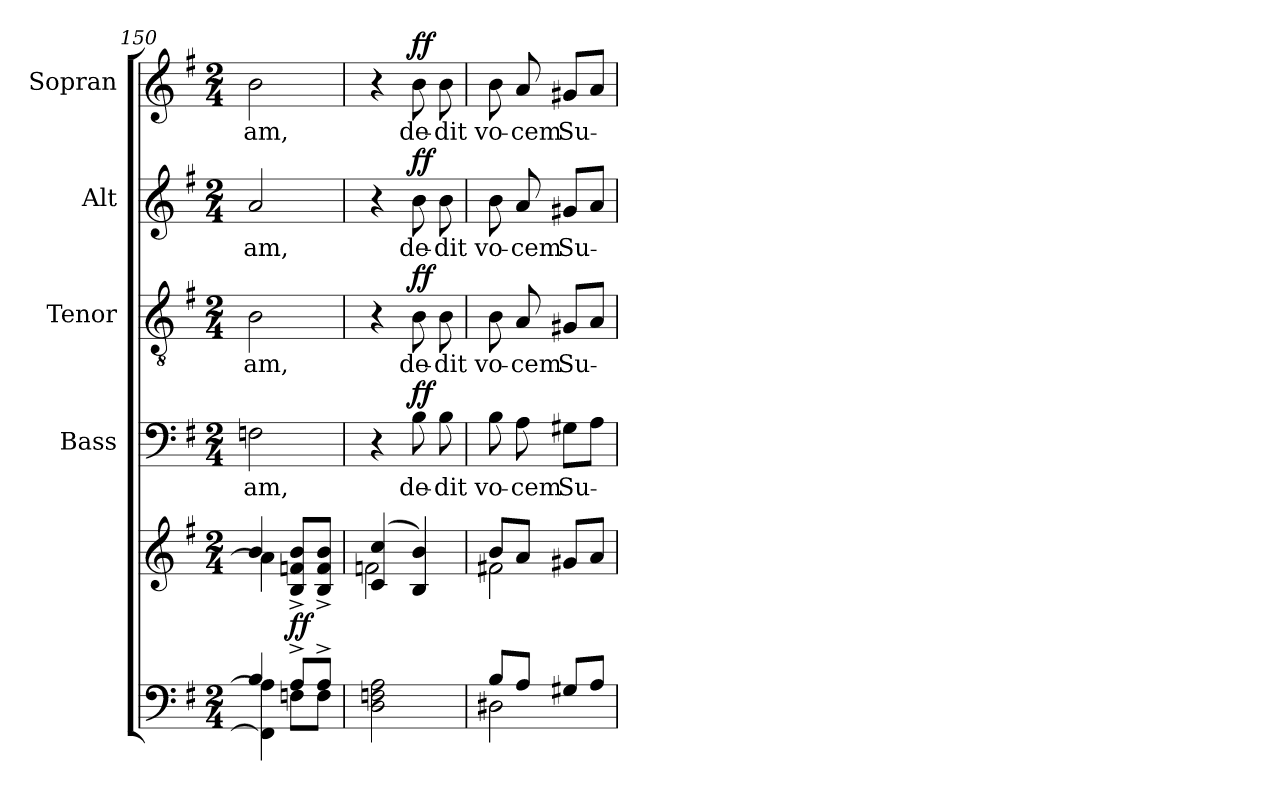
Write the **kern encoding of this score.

**kern	**kern	**dynam	**kern	**text	**dynam	**kern	**text	**dynam	**kern	**text	**dynam	**kern	**text	**dynam
*part5	*part5	*part5	*part4	*part4	*part4	*part3	*part3	*part3	*part2	*part2	*part2	*part1	*part1	*part1
*staff6	*staff5	*staff5/6	*staff4	*staff4	*staff4	*staff3	*staff3	*staff3	*staff2	*staff2	*staff2	*staff1	*staff1	*staff1
*	*	*	*I"Bass	*	*	*I"Tenor	*	*	*I"Alt	*	*	*I"Sopran	*	*
*	*	*	*I'B.	*	*	*I'T.	*	*	*I'A.	*	*	*I'S.	*	*
*clefF4	*clefG2	*	*clefF4	*	*	*clefGv2	*	*	*clefG2	*	*	*clefG2	*	*
*k[f#]	*k[f#]	*	*k[f#]	*	*	*k[f#]	*	*	*k[f#]	*	*	*k[f#]	*	*
*G:	*G:	*	*G:	*	*	*G:	*	*	*G:	*	*	*G:	*	*
*M2/4	*M2/4	*	*M2/4	*	*	*M2/4	*	*	*M2/4	*	*	*M2/4	*	*
=150	=150	=150	=150	=150	=150	=150	=150	=150	=150	=150	=150	=150	=150	=150
*^	*^	*	*	*	*	*	*	*	*	*	*	*	*	*
!	!	!	!	!	!	!LO:LY:b	!	!	!LO:LY:b	!	!	!LO:LY:b	!	!	!LO:LY:b	!
4B/	4FF\] 4A\]	4b/	4a\]	.	2Fn\	-am,	.	2B\	-am,	.	2a/	-am,	.	2b\	-am,	.
!	!	!	!	!LO:DY:b	!	!	!	!	!	!	!	!	!	!	!	!
8A^</L	8Fn\L	8B/^< 8fn/^< 8b/^<L	4ryy	ff	.	.	.	.	.	.	.	.	.	.	.	.
8A^</J	8F\J	8B/^< 8f/^< 8b/^<J	.	.	.	.	.	.	.	.	.	.	.	.	.	.
*v	*v	*	*	*	*	*	*	*	*	*	*	*	*	*	*	*
=151	=151	=151	=151	=151	=151	=151	=151	=151	=151	=151	=151	=151	=151	=151	=151
2D\ 2Fn\ 2A\	(<4c/ 4cc/	2fn\	.	4r	.	.	4r	.	.	4r	.	.	4r	.	.
!	!	!	!	!	!LO:LY:b	!LO:DY:a	!	!LO:LY:b	!LO:DY:a	!	!LO:LY:b	!LO:DY:a	!	!LO:LY:b	!LO:DY:a
.	4B/ 4b/)	.	.	8B\	de-	ff	8B\	de-	ff	8b\	de-	ff	8b\	de-	ff
!	!	!	!	!	!LO:LY:b	!	!	!LO:LY:b	!	!	!LO:LY:b	!	!	!LO:LY:b	!
.	.	.	.	8B\	-dit	.	8B\	-dit	.	8b\	-dit	.	8b\	-dit	.
!!LO:PB:g=z
=152	=152	=152	=152	=152	=152	=152	=152	=152	=152	=152	=152	=152	=152	=152	=152
*^	*	*	*	*	*	*	*	*	*	*	*	*	*	*	*
!	!	!	!	!	!	!LO:LY:b	!	!	!LO:LY:b	!	!	!LO:LY:b	!	!	!LO:LY:b	!
8B/L	2D#X\	8b/L	2f#X\	.	8B\	vo-	.	8B\	vo-	.	8b\	vo-	.	8b\	vo-	.
!	!	!	!	!	!	!LO:LY:b	!	!	!LO:LY:b	!	!	!LO:LY:b	!	!	!LO:LY:b	!
8A/J	.	8a/J	.	.	8A\	-cem	.	8A/	-cem	.	8a/	-cem	.	8a/	-cem	.
!	!	!	!	!	!	!LO:LY:b	!	!	!LO:LY:b	!	!	!LO:LY:b	!	!	!LO:LY:b	!
8G#X/L	.	8g#X/L	.	.	8G#X\L	Su-	.	8G#X/L	Su-	.	8g#X/L	Su-	.	8g#X/L	Su-	.
8A/J	.	8a/J	.	.	8A\J	.	.	8A/J	.	.	8a/J	.	.	8a/J	.	.
*v	*v	*	*	*	*	*	*	*	*	*	*	*	*	*	*	*
*	*v	*v	*	*	*	*	*	*	*	*	*	*	*	*	*
=	=	=	=	=	=	=	=	=	=	=	=	=	=	=
*-	*-	*-	*-	*-	*-	*-	*-	*-	*-	*-	*-	*-	*-	*-
